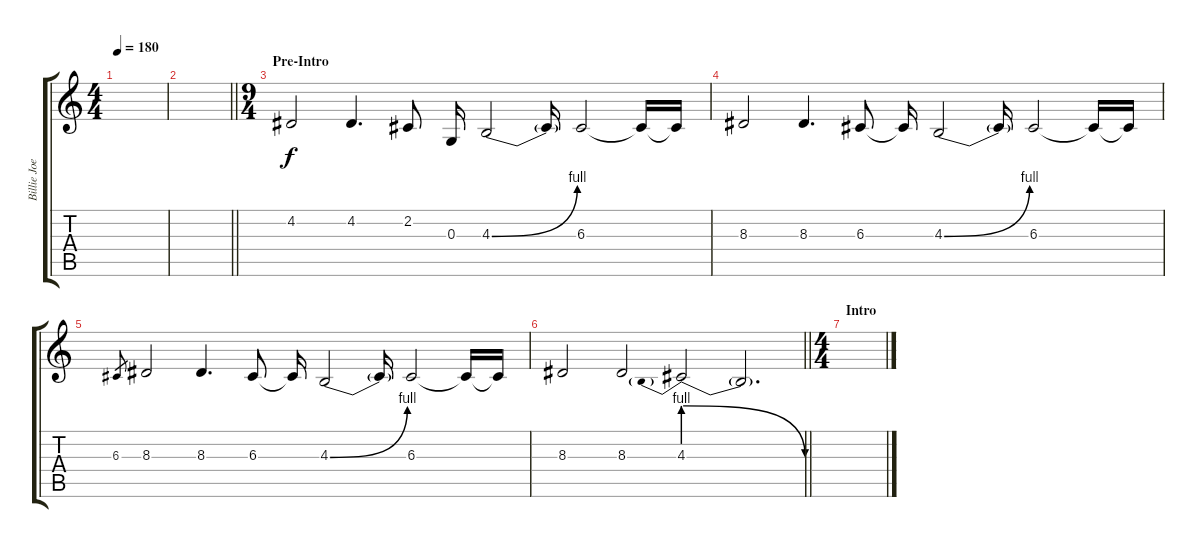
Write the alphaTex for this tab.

\track ("Billie Joe Armstrong (Vocals)" "Billie Joe") {instrument sopranosax}
\staff {score tabs}
\tuning (E4 B3 G3 D3 A2 E2) {hide}
\ts (4 4)
\tempo 180
\clef g2
\ks c
|
\barLineRight lightlight
|
\ts (9 4)
\section ("" "Pre-Intro")
4.2.2{volume 8 instrument harmonica} 4.2.4{d} 2.2.8 0.3.16 4.3{be (bend 0 0 60 4)}.2 4.3{t}.16 6.3.2 6.3{t}.16 6.3{t}.16 |
8.3.2 8.3.4{d} 6.3.8 6.3{t}.16 4.3{be (bend 0 0 60 4)}.2 4.3{t}.16 6.3.2 6.3{t}.16 6.3{t}.16 |
6.3.8{gr} 8.3.2 8.3.4{d} 6.3.8 6.3{t}.16 4.3{be (bend 0 0 60 4)}.2 4.3{t}.16 6.3.2 6.3{t}.16 6.3{t}.16 |
\barLineRight lightlight
8.3.2 8.3.2 4.3{be (prebendrelease 0 4 60 0)}.2 4.3{t}.2{d} |
\ts (4 4)
\section ("" "Intro")
